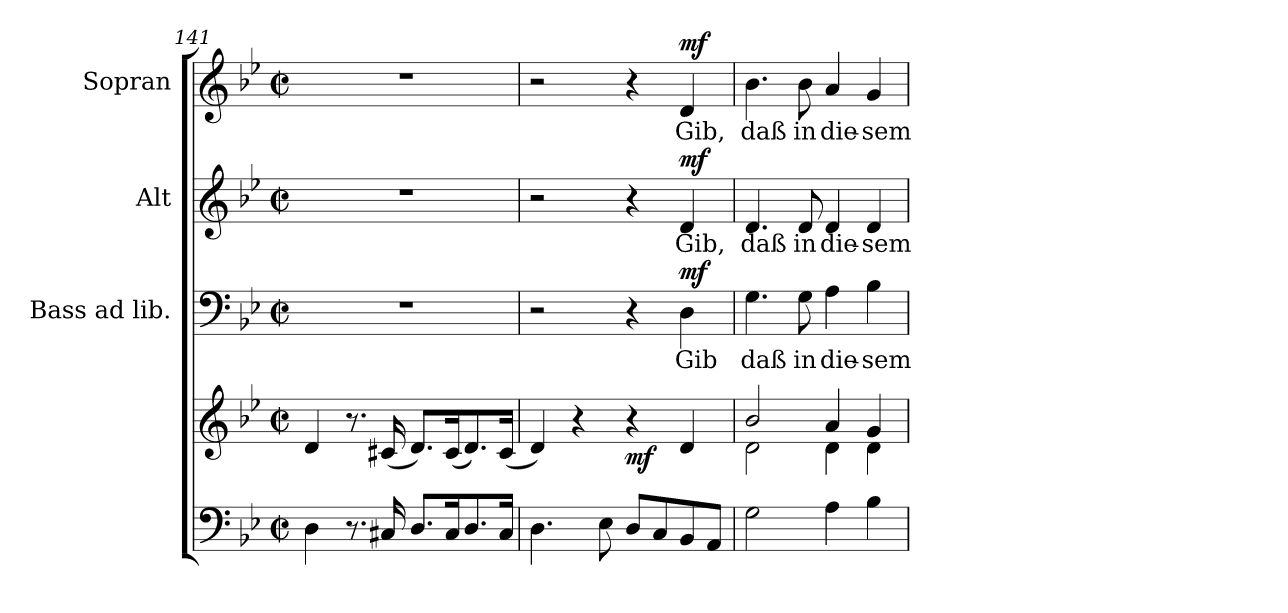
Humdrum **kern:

**kern	**kern	**dynam	**kern	**text	**dynam	**kern	**text	**dynam	**kern	**text	**dynam
*part4	*part4	*part4	*part3	*part3	*part3	*part2	*part2	*part2	*part1	*part1	*part1
*staff5	*staff4	*staff4/5	*staff3	*staff3	*staff3	*staff2	*staff2	*staff2	*staff1	*staff1	*staff1
*	*	*	*I"Bass ad lib.	*	*	*I"Alt	*	*	*I"Sopran	*	*
*	*	*	*I'B.	*	*	*I'A.	*	*	*I'S.	*	*
!!LO:LB:g=z
*clefF4	*clefG2	*	*clefF4	*	*	*clefG2	*	*	*clefG2	*	*
*k[b-e-]	*k[b-e-]	*	*k[b-e-]	*	*	*k[b-e-]	*	*	*k[b-e-]	*	*
*B-:	*B-:	*	*B-:	*	*	*B-:	*	*	*B-:	*	*
*M2/2	*M2/2	*	*M2/2	*	*	*M2/2	*	*	*M2/2	*	*
*met(c|)	*met(c|)	*	*met(c|)	*	*	*met(c|)	*	*	*met(c|)	*	*
=141	=141	=141	=141	=141	=141	=141	=141	=141	=141	=141	=141
4D\	4d/	.	1r	.	.	1r	.	.	1r	.	.
8.r	8.r	.	.	.	.	.	.	.	.	.	.
16C#X/	(<16c#X/	.	.	.	.	.	.	.	.	.	.
8.D/L	8.d/L)	.	.	.	.	.	.	.	.	.	.
16C#/k	(<16c#/k	.	.	.	.	.	.	.	.	.	.
8.D/	8.d/)	.	.	.	.	.	.	.	.	.	.
16C#/Jk	(<16c#/Jk	.	.	.	.	.	.	.	.	.	.
=142	=142	=142	=142	=142	=142	=142	=142	=142	=142	=142	=142
4.D\	4d/)	.	2r	.	.	2r	.	.	2r	.	.
.	4r	.	.	.	.	.	.	.	.	.	.
8E-\	.	.	.	.	.	.	.	.	.	.	.
!	!	!LO:DY:b	!	!	!	!	!	!	!	!	!
8D/L	4r	mf	4r	.	.	4r	.	.	4r	.	.
8C/	.	.	.	.	.	.	.	.	.	.	.
!	!	!	!	!LO:LY:b	!LO:DY:a	!	!LO:LY:b	!LO:DY:a	!	!LO:LY:b	!LO:DY:a
8BB-/	4d/	.	4D\	Gib	mf	4d/	Gib,	mf	4d/	Gib,	mf
8AA/J	.	.	.	.	.	.	.	.	.	.	.
=143	=143	=143	=143	=143	=143	=143	=143	=143	=143	=143	=143
*	*^	*	*	*	*	*	*	*	*	*	*
!	!	!	!	!	!LO:LY:b	!	!	!LO:LY:b	!	!	!LO:LY:b	!
2G\	2b-/	2d\	.	4.G\	daß	.	4.d/	daß	.	4.b-\	daß	.
!	!	!	!	!	!LO:LY:b	!	!	!LO:LY:b	!	!	!LO:LY:b	!
.	.	.	.	8G\	in	.	8d/	in	.	8b-\	in	.
!	!	!	!	!	!LO:LY:b	!	!	!LO:LY:b	!	!	!LO:LY:b	!
4A\	4a/	4d\	.	4A\	die-	.	4d/	die-	.	4a/	die-	.
!	!	!	!	!	!LO:LY:b	!	!	!LO:LY:b	!	!	!LO:LY:b	!
4B-\	4g/	4d\	.	4B-\	-sem	.	4d/	-sem	.	4g/	-sem	.
*	*v	*v	*	*	*	*	*	*	*	*	*	*
=	=	=	=	=	=	=	=	=	=	=	=
*-	*-	*-	*-	*-	*-	*-	*-	*-	*-	*-	*-
